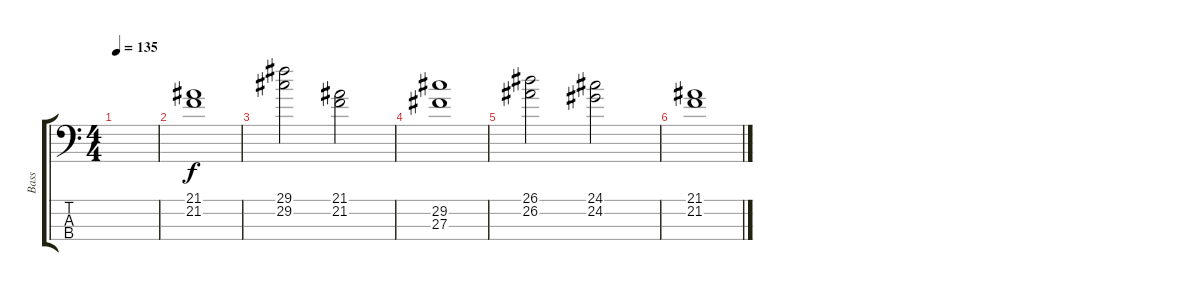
\track ("Bass" "Bass") {instrument electricbassfinger}
\staff {score tabs}
\tuning (Db2 Ab1 Eb1 Bb0) {hide}
\ts (4 4)
\tempo 135
\clef f4
\ks c
|
(21.1 21.2).1{instrument tubularbells} |
(29.1 29.2).2 (21.1 21.2).2 |
(29.2 27.3).1 |
(26.1 26.2).2 (24.1 24.2).2 |
(21.1 21.2).1
